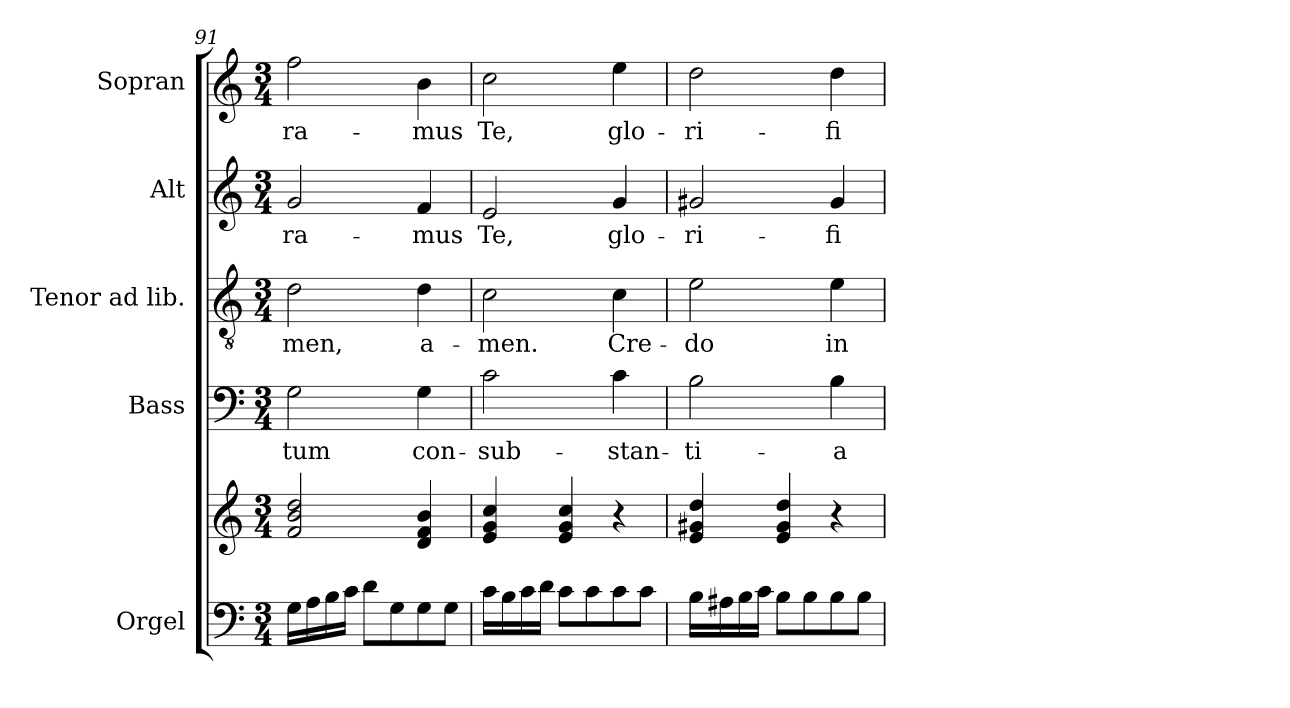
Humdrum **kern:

**kern	**kern	**kern	**text	**kern	**text	**kern	**text	**kern	**text
*part5	*part5	*part4	*part4	*part3	*part3	*part2	*part2	*part1	*part1
*staff6	*staff5	*staff4	*staff4	*staff3	*staff3	*staff2	*staff2	*staff1	*staff1
*I"Orgel	*	*I"Bass	*	*I"Tenor ad lib.	*	*I"Alt	*	*I"Sopran	*
*I'Org.	*	*I'B	*	*I'T	*	*I'A	*	*I'S	*
!!LO:LB:g=z
*clefF4	*clefG2	*clefF4	*	*clefGv2	*	*clefG2	*	*clefG2	*
*k[]	*k[]	*k[]	*	*k[]	*	*k[]	*	*k[]	*
*C:	*C:	*C:	*	*C:	*	*C:	*	*C:	*
*M3/4	*M3/4	*M3/4	*	*M3/4	*	*M3/4	*	*M3/4	*
=91	=91	=91	=91	=91	=91	=91	=91	=91	=91
!	!	!	!LO:LY:b	!	!LO:LY:b	!	!LO:LY:b	!	!LO:LY:b
16G\LL	2f/ 2b/ 2dd/	2G\	-tum	2d\	-men,	2g/	-ra-	2ff\	-ra-
16A\	.	.	.	.	.	.	.	.	.
16B\	.	.	.	.	.	.	.	.	.
16c\JJ	.	.	.	.	.	.	.	.	.
8d\L	.	.	.	.	.	.	.	.	.
8G\	.	.	.	.	.	.	.	.	.
!	!	!	!LO:LY:b	!	!LO:LY:b	!	!LO:LY:b	!	!LO:LY:b
8G\	4d/ 4f/ 4b/	4G\	con-	4d\	a-	4f/	-mus	4b\	-mus
8G\J	.	.	.	.	.	.	.	.	.
=92	=92	=92	=92	=92	=92	=92	=92	=92	=92
!	!	!	!LO:LY:b	!	!LO:LY:b	!	!LO:LY:b	!	!LO:LY:b
16c\LL	4e/ 4g/ 4cc/	2c\	-sub-	2c\	-men.	2e/	Te,	2cc\	Te,
16B\	.	.	.	.	.	.	.	.	.
16c\	.	.	.	.	.	.	.	.	.
16d\JJ	.	.	.	.	.	.	.	.	.
8c\L	4e/ 4g/ 4cc/	.	.	.	.	.	.	.	.
8c\	.	.	.	.	.	.	.	.	.
!	!	!	!LO:LY:b	!	!LO:LY:b	!	!LO:LY:b	!	!LO:LY:b
8c\	4r	4c\	-stan-	4c\	Cre-	4g/	glo-	4ee\	glo-
8c\J	.	.	.	.	.	.	.	.	.
=93	=93	=93	=93	=93	=93	=93	=93	=93	=93
!	!	!	!LO:LY:b	!	!LO:LY:b	!	!LO:LY:b	!	!LO:LY:b
16B\LL	4e/ 4g#X/ 4dd/	2B\	-ti-	2e\	-do	2g#X/	-ri-	2dd\	-ri-
16A#X\	.	.	.	.	.	.	.	.	.
16B\	.	.	.	.	.	.	.	.	.
16c\JJ	.	.	.	.	.	.	.	.	.
8B\L	4e/ 4g#/ 4dd/	.	.	.	.	.	.	.	.
8B\	.	.	.	.	.	.	.	.	.
!	!	!	!LO:LY:b	!	!LO:LY:b	!	!LO:LY:b	!	!LO:LY:b
8B\	4r	4B\	-a-	4e\	in	4g#/	-fi-	4dd\	-fi-
8B\J	.	.	.	.	.	.	.	.	.
=	=	=	=	=	=	=	=	=	=
*-	*-	*-	*-	*-	*-	*-	*-	*-	*-
